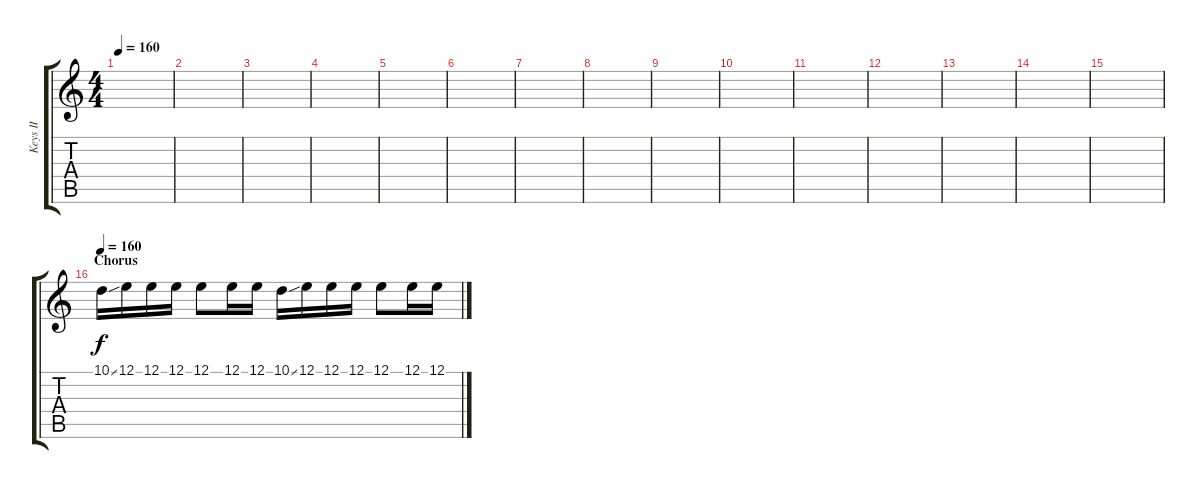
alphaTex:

\track ("Keys II" "Keys II") {instrument stringensemble1}
\staff {score tabs}
\tuning (E4 B3 G3 D3 A2 E2) {hide}
\ts (4 4)
\tempo 160
\clef g2
\ks c
|
|
|
|
|
|
|
|
|
|
|
|
|
|
|
\section ("" "Chorus")
\tempo 160
10.1{ss}.16{volume 10} 12.1.16 12.1.16 12.1.16 12.1.8 12.1.16 12.1.16 10.1{ss}.16 12.1.16 12.1.16 12.1.16 12.1.8 12.1.16 12.1.16
